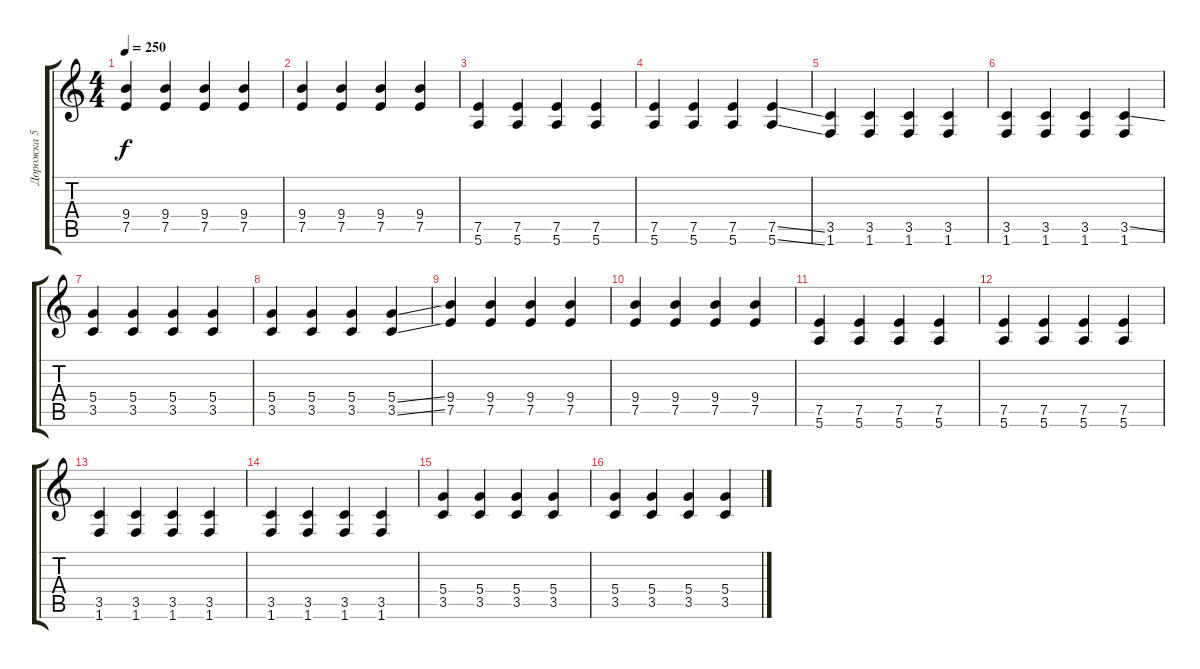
\track ("Дорожка 5" "Дорожка 5") {mute instrument overdrivenguitar}
\staff {score tabs}
\tuning (E4 B3 G3 D3 A2 E2) {hide}
\ts (4 4)
\tempo 250
\clef g2
\ks c
(9.4 7.5).4{dy f} (9.4 7.5).4 (9.4 7.5).4 (9.4 7.5).4 |
(9.4 7.5).4 (9.4 7.5).4 (9.4 7.5).4 (9.4 7.5).4 |
(7.5 5.6).4 (7.5 5.6).4 (7.5 5.6).4 (7.5 5.6).4 |
(7.5 5.6).4 (7.5 5.6).4 (7.5 5.6).4 (7.5{ss} 5.6{ss}).4 |
(3.5 1.6).4 (3.5 1.6).4 (3.5 1.6).4 (3.5 1.6).4 |
(3.5 1.6).4 (3.5 1.6).4 (3.5 1.6).4 (3.5{ss} 1.6).4 |
(5.4 3.5).4 (5.4 3.5).4 (5.4 3.5).4 (5.4 3.5).4 |
(5.4 3.5).4 (5.4 3.5).4 (5.4 3.5).4 (5.4{ss} 3.5{ss}).4 |
(9.4 7.5).4 (9.4 7.5).4 (9.4 7.5).4 (9.4 7.5).4 |
(9.4 7.5).4 (9.4 7.5).4 (9.4 7.5).4 (9.4 7.5).4 |
(7.5 5.6).4 (7.5 5.6).4 (7.5 5.6).4 (7.5 5.6).4 |
(7.5 5.6).4 (7.5 5.6).4 (7.5 5.6).4 (7.5 5.6).4 |
(3.5 1.6).4 (3.5 1.6).4 (3.5 1.6).4 (3.5 1.6).4 |
(3.5 1.6).4 (3.5 1.6).4 (3.5 1.6).4 (3.5 1.6).4 |
(5.4 3.5).4 (5.4 3.5).4 (5.4 3.5).4 (5.4 3.5).4 |
(5.4 3.5).4 (5.4 3.5).4 (5.4 3.5).4 (5.4 3.5).4
